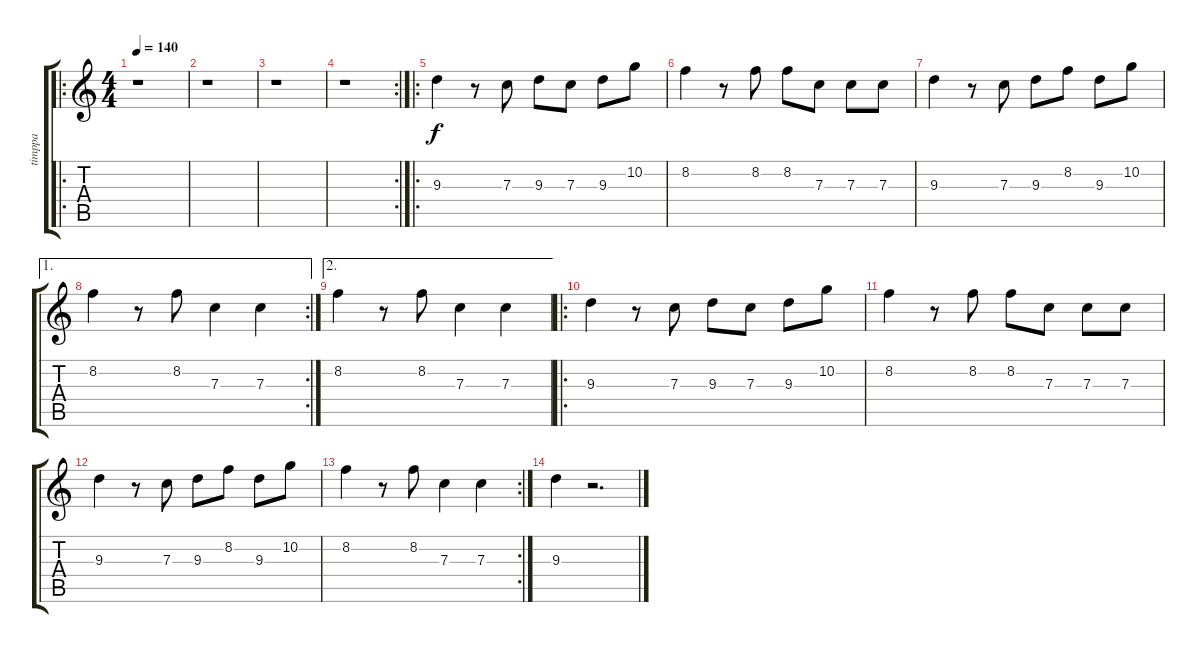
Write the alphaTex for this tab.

\track ("timppa" "timppa") {instrument overdrivenguitar}
\staff {score tabs}
\tuning (D4 A3 F3 C3 G2 D2) {hide}
\ro
\ts (4 4)
\tempo 140
\clef g2
\ks c
r.1{dy f} |
r.1 |
r.1 |
\rc 2
r.1 |
\ro
9.3.4{volume 8} r.8 7.3.8 9.3.8 7.3.8 9.3.8 10.2.8 |
8.2.4 r.8 8.2.8 8.2.8 7.3.8 7.3.8 7.3.8 |
9.3.4 r.8 7.3.8 9.3.8 8.2.8 9.3.8 10.2.8 |
\ae 1
\rc 2
8.2.4 r.8 8.2.8 7.3.4 7.3.4 |
\ae 2
8.2.4 r.8 8.2.8 7.3.4 7.3.4 |
\ro
9.3.4{volume 8} r.8 7.3.8 9.3.8 7.3.8 9.3.8 10.2.8 |
8.2.4 r.8 8.2.8 8.2.8 7.3.8 7.3.8 7.3.8 |
9.3.4 r.8 7.3.8 9.3.8 8.2.8 9.3.8 10.2.8 |
\rc 2
8.2.4 r.8 8.2.8 7.3.4 7.3.4 |
9.3.4 r.2{d}
